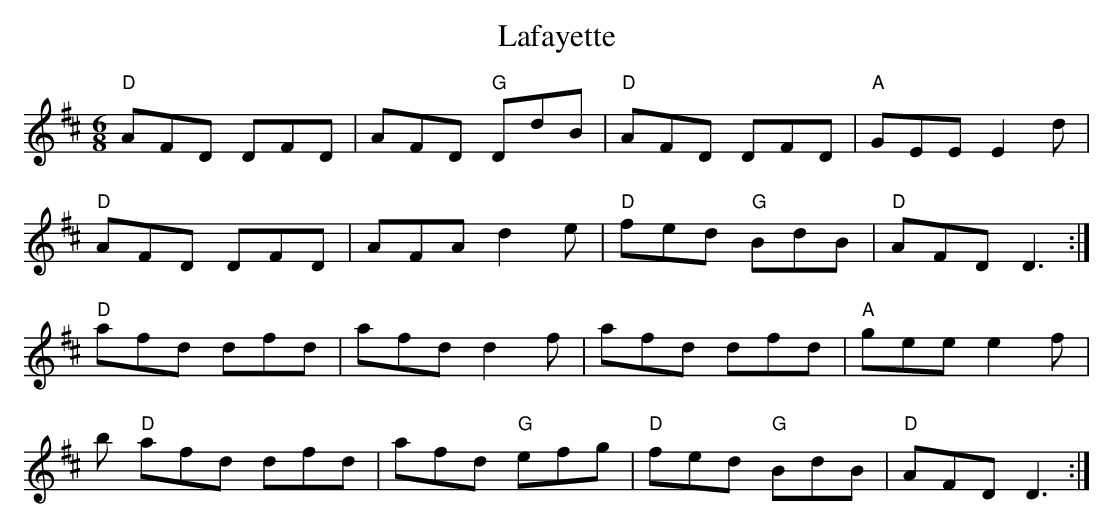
X:1
T:Lafayette
M:6/8
L:1/8
K:D
"D"AFD DFD|AFD "G"DdB|"D"AFD DFD|"A"GEE E2d|!
"D"AFD DFD|AFAd2e|"D"fed "G"BdB|"D"AFD D3:|]!
"D"afd dfd|afd d2f|afd dfd|"A"gee e2f|! 19b
"D"afd dfd|afd "G"efg|"D"fed "G"BdB|"D"AFD D3:|]!
